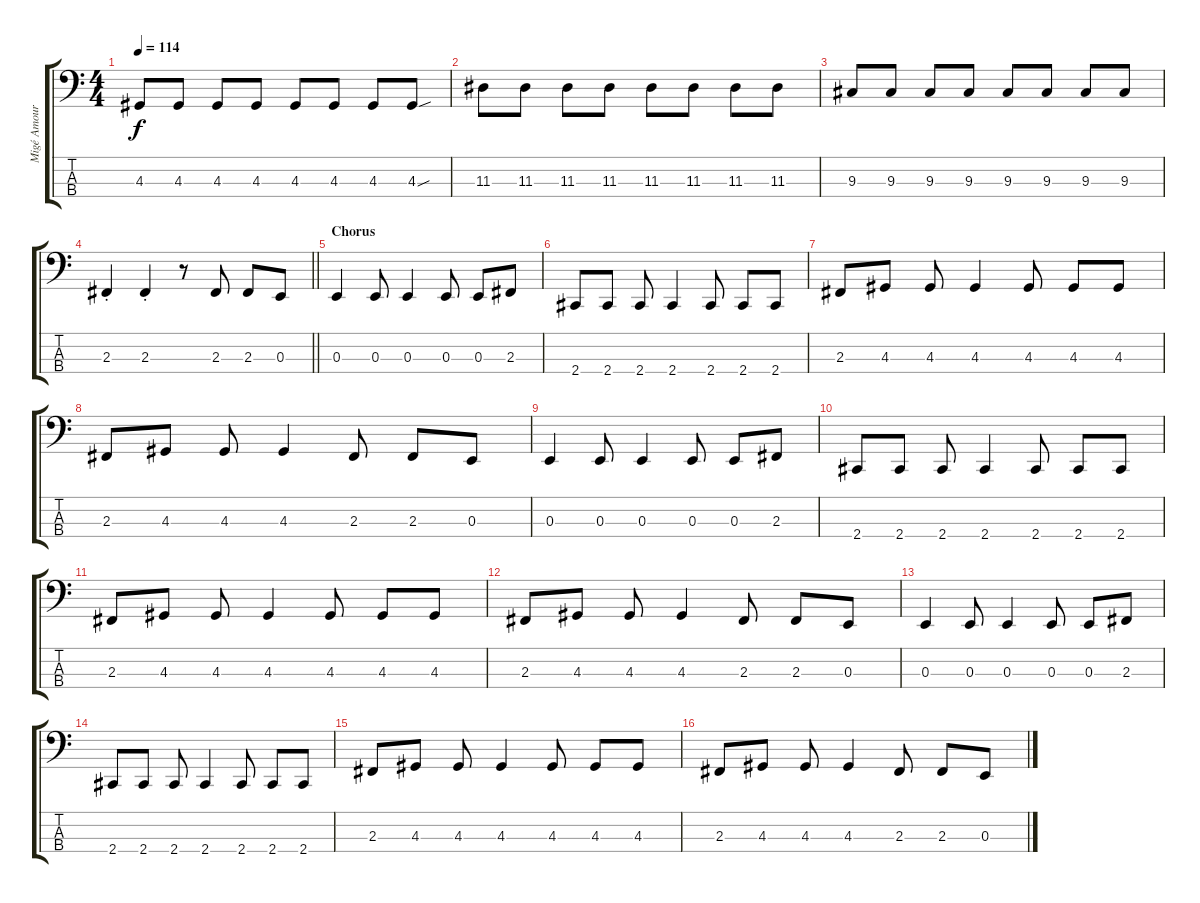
\track ("Migé Amour (Bass)" "Migé Amour") {instrument electricbasspick}
\staff {score tabs}
\tuning (D2 A1 E1 B0) {hide}
\ts (4 4)
\tempo 114
\clef f4
\ks c
4.3.8{dy f} 4.3.8 4.3.8 4.3.8 4.3.8 4.3.8 4.3.8 4.3{sou}.8 |
11.3.8 11.3.8 11.3.8 11.3.8 11.3.8 11.3.8 11.3.8 11.3.8 |
9.3.8 9.3.8 9.3.8 9.3.8 9.3.8 9.3.8 9.3.8 9.3.8 |
\barLineRight lightlight
2.3{st}.4 2.3{st}.4 r.8 2.3.8 2.3.8 0.3.8 |
\section ("" "Chorus")
0.3.4 0.3.8 0.3.4 0.3.8 0.3.8 2.3.8 |
2.4.8 2.4.8 2.4.8 2.4.4 2.4.8 2.4.8 2.4.8 |
2.3.8 4.3.8 4.3.8 4.3.4 4.3.8 4.3.8 4.3.8 |
2.3.8 4.3.8 4.3.8 4.3.4 2.3.8 2.3.8 0.3.8 |
0.3.4 0.3.8 0.3.4 0.3.8 0.3.8 2.3.8 |
2.4.8 2.4.8 2.4.8 2.4.4 2.4.8 2.4.8 2.4.8 |
2.3.8 4.3.8 4.3.8 4.3.4 4.3.8 4.3.8 4.3.8 |
2.3.8 4.3.8 4.3.8 4.3.4 2.3.8 2.3.8 0.3.8 |
0.3.4 0.3.8 0.3.4 0.3.8 0.3.8 2.3.8 |
2.4.8 2.4.8 2.4.8 2.4.4 2.4.8 2.4.8 2.4.8 |
2.3.8 4.3.8 4.3.8 4.3.4 4.3.8 4.3.8 4.3.8 |
2.3.8 4.3.8 4.3.8 4.3.4 2.3.8 2.3.8 0.3.8
